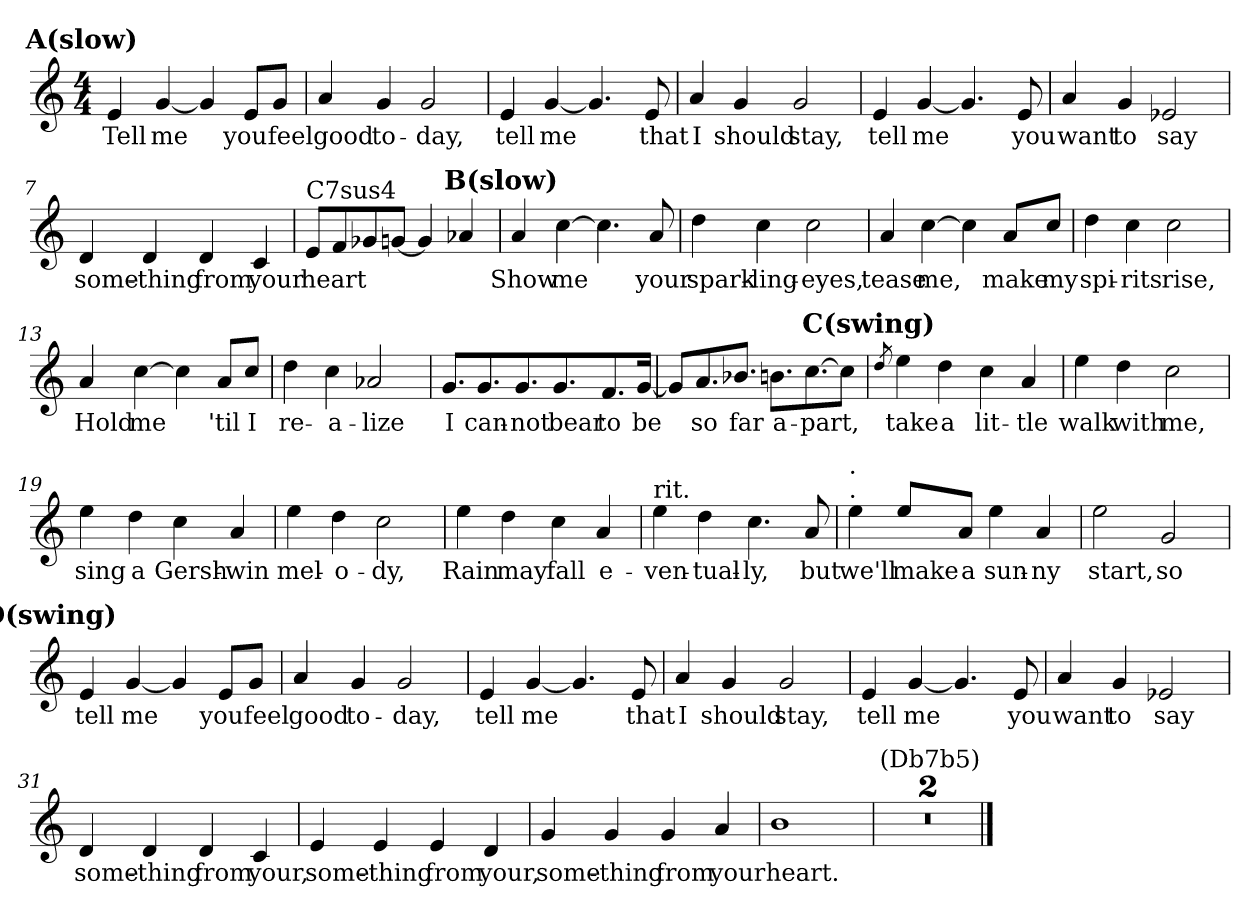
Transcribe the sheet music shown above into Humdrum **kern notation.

**kern	**text
*part1	*part1
*staff1	*staff1
*clefG2	*
*k[]	*
*C:	*
*M4/4	*
!!LO:REH:place=s1:a:enc=none:t=A(slow)
=1	=1
4e/	Tell
[4g/	me
4g/]	.
8e/L	you
8g/J	feel
=2	=2
4a/	good
4g/	to-
2g/	-day,
=3	=3
4e/	tell
[4g/	me
4.g/]	.
8e/	that
=4	=4
4a/	I
4g/	should
2g/	stay,
!!LO:LB:g=z
=5	=5
4e/	tell
[4g/	me
4.g/]	.
8e/	you
=6	=6
4a/	want
4g/	to
2e-X/	say
=7	=7
4d/	some-
4d/	-thing
4d/	from
4c/	your
=8	=8
!LO:TX:a:t=C7sus4	!
8e/L	heart
8f/	.
8g-X/	.
[8gn/J	.
4g/]	.
4a-X/	.
!!LO:LB:g=z
!!LO:REH:place=s1:a:enc=none:t=B(slow)
=9	=9
4a/	Show
[4cc\	me
4.cc\]	.
8a/	-your
=10	=10
4dd\	spark-
4cc\	-ling-
2cc\	-eyes,
=11	=11
4a/	tease
[4cc\	me,
4cc\]	.
8a/L	make
8cc/J	my
=12	=12
4dd\	spi-
4cc\	-rits
2cc\	rise,
!!LO:LB:g=z
=13	=13
4a/	Hold
[4cc\	me
4cc\]	.
8a/L	'til
8cc/J	I
=14	=14
4dd\	re-
4cc\	-a-
2a-X/	-lize
=15	=15
8.g/L	I
8.g/	can-
8.g/	-not
8.g/	bear
8.f/	to
[16g/Jk	be
=16	=16
8g/L]	.
8.a/	so
8.b-X/J	far
8.bn\L	a-
[8.cc\	-part,
8cc\J]	.
!!LO:LB:g=z
!!LO:REH:place=s1:a:enc=none:t=C(swing)
=17	=17
8qdd/	.
4ee\	take
4dd\	a
4cc\	lit-
4a/	-tle
=18	=18
4ee\	walk
4dd\	with
2cc\	me,
=19	=19
4ee\	sing
4dd\	a
4cc\	Gersh-
4a/	-win
=20	=20
4ee\	mel-
4dd\	-o-
2cc\	-dy,
!!LO:LB:g=z
=21	=21
4ee\	Rain
4dd\	may
4cc\	fall
4a/	e-
=22	=22
!LO:TX:a:t=rit.	!
4ee\	-ven-
4dd\	-tual-
4.cc\	-ly,
8a/	but
=23	=23
!LO:TX:a:t=.	!
!LO:TX:a:t=.	!
4ee\	we'll
8ee/L	make
8a/J	a
4ee\	sun-
4a/	-ny
=24	=24
2ee\	start,
2g/	so
!!LO:LB:g=z
!!LO:REH:place=s1:a:enc=none:t=D(swing)
=25	=25
4e/	tell
[4g/	me
4g/]	.
8e/L	you
8g/J	feel
=26	=26
4a/	good
4g/	to-
2g/	-day,
=27	=27
4e/	tell
[4g/	me
4.g/]	.
8e/	-that
=28	=28
4a/	I
4g/	should
2g/	stay,
!!LO:LB:g=z
=29	=29
4e/	tell
[4g/	me
4.g/]	.
8e/	you
=30	=30
4a/	want
4g/	to
2e-X/	say
=31	=31
4d/	some-
4d/	-thing
4d/	from
4c/	your,
=32	=32
4e/	some-
4e/	-thing
4e/	from
4d/	your,
!!LO:LB:g=z
=33	=33
4g/	some-
4g/	-thing
4g/	from
4a/	your
=34	=34
1b	heart.
=35	=35
!LO:TX:a:t=(Db7b5)	!
1r	.
==36	==36
1r	.
=	=
*-	*-
